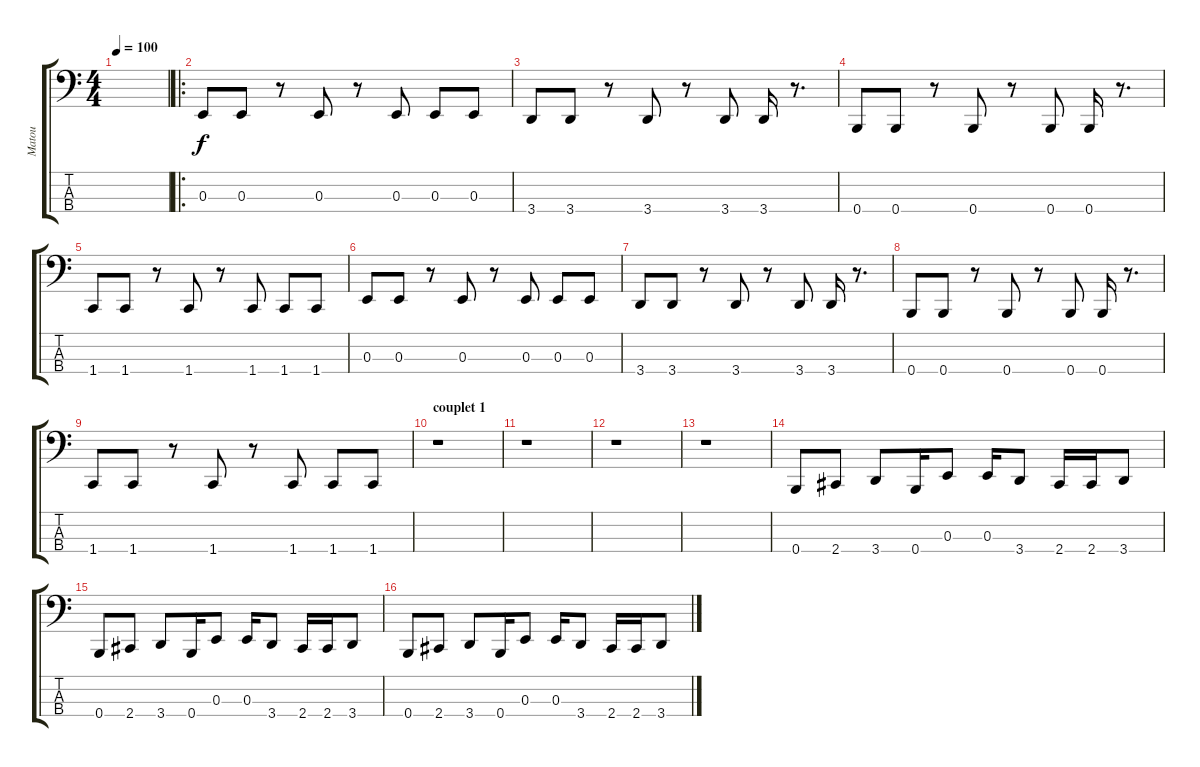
\track ("Matou" "Matou") {instrument slapbass2}
\staff {score tabs}
\tuning (D2 A1 E1 B0) {hide}
\ts (4 4)
\tempo 100
\clef f4
\ks c
|
\ro
0.3.8 0.3.8 r.8 0.3.8 r.8 0.3.8 0.3.8 0.3.8 |
3.4.8 3.4.8 r.8 3.4.8 r.8 3.4.8 3.4.16 r.8{d} |
0.4.8 0.4.8 r.8 0.4.8 r.8 0.4.8 0.4.16 r.8{d} |
1.4.8 1.4.8 r.8 1.4.8 r.8 1.4.8 1.4.8 1.4.8 |
0.3.8 0.3.8 r.8 0.3.8 r.8 0.3.8 0.3.8 0.3.8 |
3.4.8 3.4.8 r.8 3.4.8 r.8 3.4.8 3.4.16 r.8{d} |
0.4.8 0.4.8 r.8 0.4.8 r.8 0.4.8 0.4.16 r.8{d} |
1.4.8 1.4.8 r.8 1.4.8 r.8 1.4.8 1.4.8 1.4.8 |
\section ("" "couplet 1")
r.1 |
r.1 |
r.1 |
r.1 |
0.4.8 2.4.8 3.4.8 0.4.16 0.3.8 0.3.16 3.4.8 2.4.16 2.4.16 3.4.8 |
0.4.8 2.4.8 3.4.8 0.4.16 0.3.8 0.3.16 3.4.8 2.4.16 2.4.16 3.4.8 |
0.4.8 2.4.8 3.4.8 0.4.16 0.3.8 0.3.16 3.4.8 2.4.16 2.4.16 3.4.8
